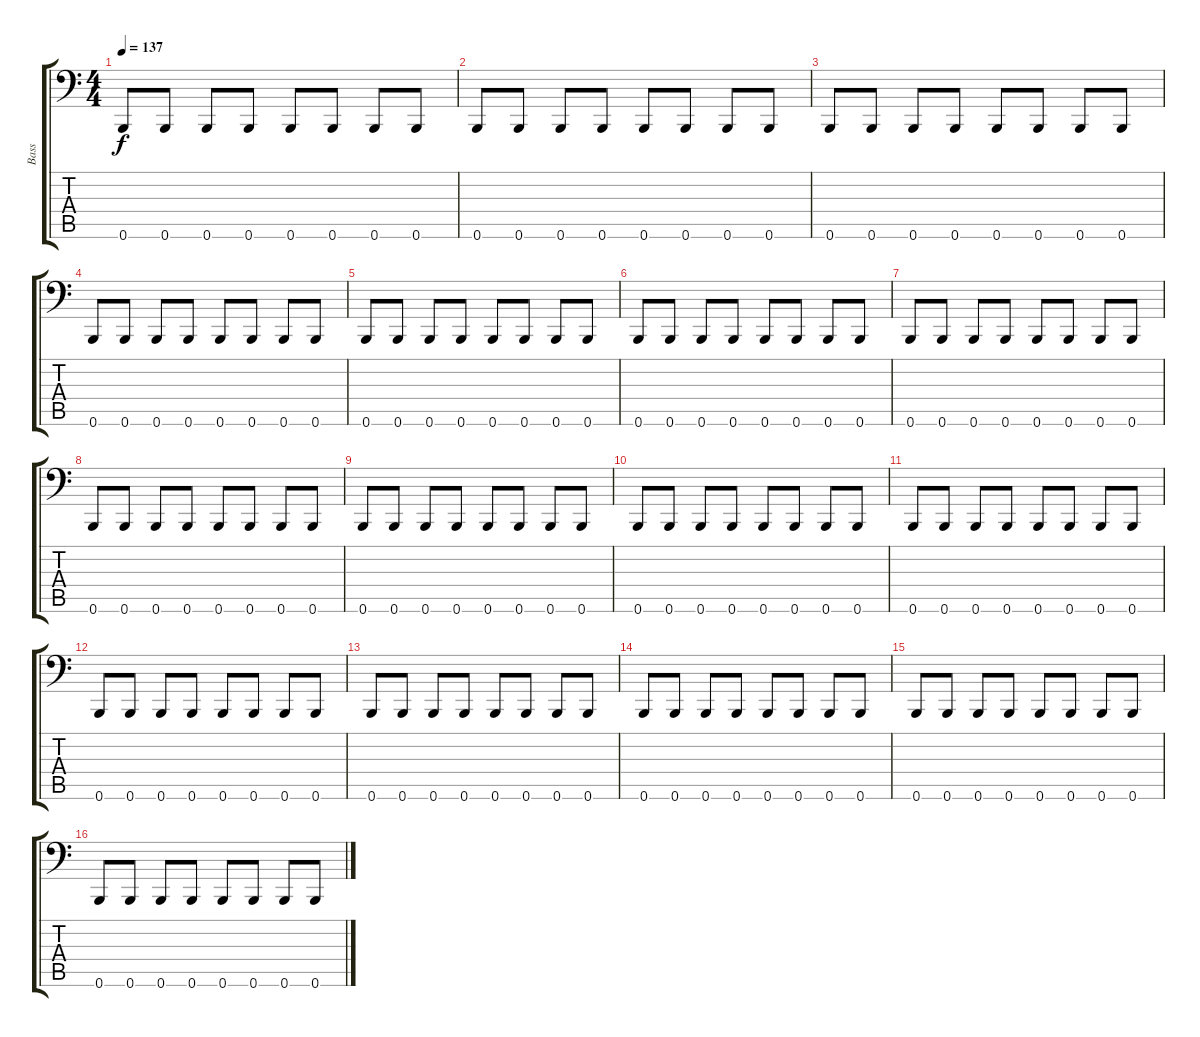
\track ("Bass" "Bass") {instrument electricbasspick}
\staff {score tabs}
\tuning (B2 G2 D2 A1 E1 B0) {hide}
\ts (4 4)
\tempo 137
\clef f4
\ks c
0.6.8{dy f instrument electricbasspick} 0.6.8 0.6.8 0.6.8 0.6.8 0.6.8 0.6.8 0.6.8 |
0.6.8 0.6.8 0.6.8 0.6.8 0.6.8 0.6.8 0.6.8 0.6.8 |
0.6.8 0.6.8 0.6.8 0.6.8 0.6.8 0.6.8 0.6.8 0.6.8 |
0.6.8 0.6.8 0.6.8 0.6.8 0.6.8 0.6.8 0.6.8 0.6.8 |
0.6.8 0.6.8 0.6.8 0.6.8 0.6.8 0.6.8 0.6.8 0.6.8 |
0.6.8 0.6.8 0.6.8 0.6.8 0.6.8 0.6.8 0.6.8 0.6.8 |
0.6.8 0.6.8 0.6.8 0.6.8 0.6.8 0.6.8 0.6.8 0.6.8 |
0.6.8 0.6.8 0.6.8 0.6.8 0.6.8 0.6.8 0.6.8 0.6.8 |
0.6.8 0.6.8 0.6.8 0.6.8 0.6.8 0.6.8 0.6.8 0.6.8 |
0.6.8 0.6.8 0.6.8 0.6.8 0.6.8 0.6.8 0.6.8 0.6.8 |
0.6.8 0.6.8 0.6.8 0.6.8 0.6.8 0.6.8 0.6.8 0.6.8 |
0.6.8 0.6.8 0.6.8 0.6.8 0.6.8 0.6.8 0.6.8 0.6.8 |
0.6.8 0.6.8 0.6.8 0.6.8 0.6.8 0.6.8 0.6.8 0.6.8 |
0.6.8 0.6.8 0.6.8 0.6.8 0.6.8 0.6.8 0.6.8 0.6.8 |
0.6.8 0.6.8 0.6.8 0.6.8 0.6.8 0.6.8 0.6.8 0.6.8 |
0.6.8 0.6.8 0.6.8 0.6.8 0.6.8 0.6.8 0.6.8 0.6.8
